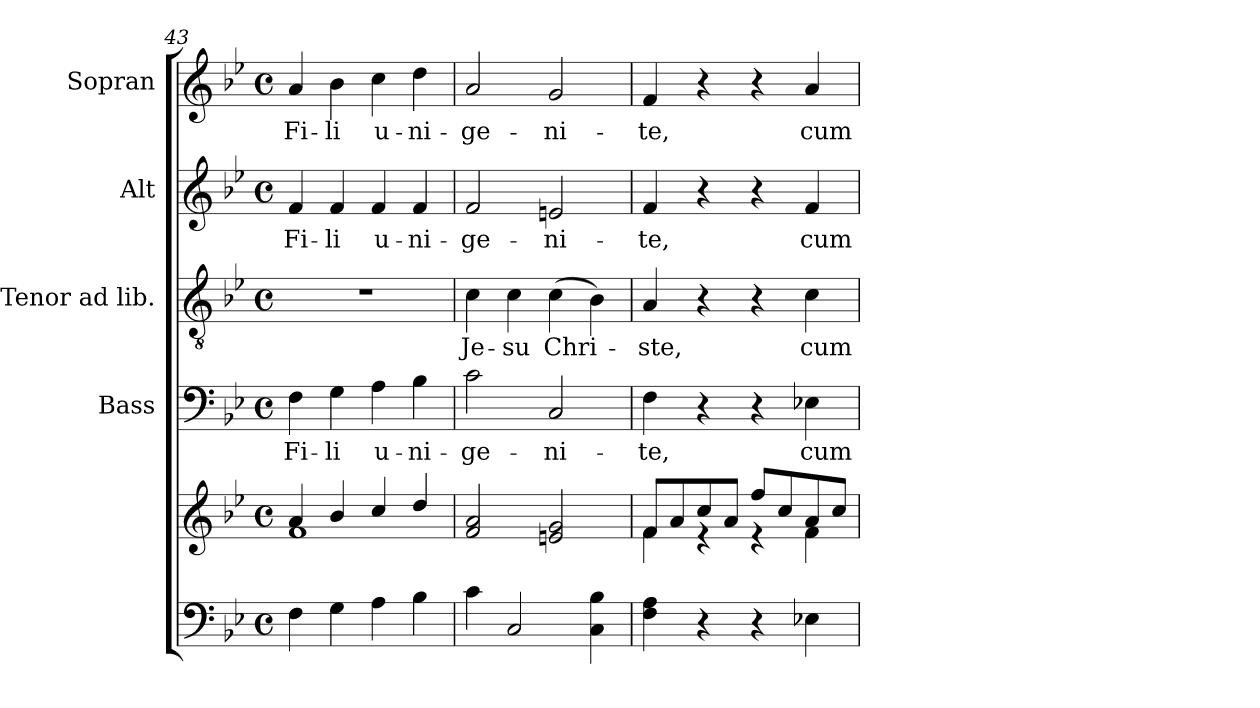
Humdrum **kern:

**kern	**kern	**kern	**text	**kern	**text	**kern	**text	**kern	**text
*part5	*part5	*part4	*part4	*part3	*part3	*part2	*part2	*part1	*part1
*staff6	*staff5	*staff4	*staff4	*staff3	*staff3	*staff2	*staff2	*staff1	*staff1
*	*	*I"Bass	*	*I"Tenor ad lib.	*	*I"Alt	*	*I"Sopran	*
*	*	*I'B.	*	*I'T.	*	*I'A.	*	*I'S.	*
*clefF4	*clefG2	*clefF4	*	*clefGv2	*	*clefG2	*	*clefG2	*
*k[b-e-]	*k[b-e-]	*k[b-e-]	*	*k[b-e-]	*	*k[b-e-]	*	*k[b-e-]	*
*B-:	*B-:	*B-:	*	*B-:	*	*B-:	*	*B-:	*
*M4/4	*M4/4	*M4/4	*	*M4/4	*	*M4/4	*	*M4/4	*
*met(c)	*met(c)	*met(c)	*	*met(c)	*	*met(c)	*	*met(c)	*
=43	=43	=43	=43	=43	=43	=43	=43	=43	=43
*	*^	*	*	*	*	*	*	*	*
!	!	!	!	!LO:LY:b	!	!	!	!LO:LY:b	!	!LO:LY:b
4F\	4a/	1f	4F\	Fi-	1r	.	4f/	Fi-	4a/	Fi-
!	!	!	!	!LO:LY:b	!	!	!	!LO:LY:b	!	!LO:LY:b
4G\	4b-/	.	4G\	-li	.	.	4f/	-li	4b-\	-li
!	!	!	!	!LO:LY:b	!	!	!	!LO:LY:b	!	!LO:LY:b
4A\	4cc/	.	4A\	u-	.	.	4f/	u-	4cc\	u-
!	!	!	!	!LO:LY:b	!	!	!	!LO:LY:b	!	!LO:LY:b
4B-\	4dd/	.	4B-\	-ni-	.	.	4f/	-ni-	4dd\	-ni-
*	*v	*v	*	*	*	*	*	*	*	*
!!LO:LB:g=z
=44	=44	=44	=44	=44	=44	=44	=44	=44	=44
!	!	!	!LO:LY:b	!	!LO:LY:b	!	!LO:LY:b	!	!LO:LY:b
4c\	2f/ 2a/	2c\	-ge-	4c\	Je-	2f/	-ge-	2a/	-ge-
!	!	!	!	!	!LO:LY:b	!	!	!	!
2C/	.	.	.	4c\	-su	.	.	.	.
!	!	!	!LO:LY:b	!	!LO:LY:b	!	!LO:LY:b	!	!LO:LY:b
.	2en/ 2g/	2C/	-ni-	(>4c\	Chri-	2en/	-ni-	2g/	-ni-
4C\ 4B-\	.	.	.	4B-\)	.	.	.	.	.
=45	=45	=45	=45	=45	=45	=45	=45	=45	=45
*	*^	*	*	*	*	*	*	*	*
!	!	!	!	!LO:LY:b	!	!LO:LY:b	!	!LO:LY:b	!	!LO:LY:b
4F\ 4A\	8f/L	4f\	4F\	-te,	4A/	-ste,	4f/	-te,	4f/	-te,
.	8a/	.	.	.	.	.	.	.	.	.
4r	8cc/	4re	4r	.	4r	.	4r	.	4r	.
.	8a/J	.	.	.	.	.	.	.	.	.
4r	8ff/L	4re	4r	.	4r	.	4r	.	4r	.
.	8cc/	.	.	.	.	.	.	.	.	.
!	!	!	!	!LO:LY:b	!	!LO:LY:b	!	!LO:LY:b	!	!LO:LY:b
4E-X\	8a/	4f\	4E-X\	cum	4c\	cum	4f/	cum	4a/	cum
.	8cc/J	.	.	.	.	.	.	.	.	.
*	*v	*v	*	*	*	*	*	*	*	*
=	=	=	=	=	=	=	=	=	=
*-	*-	*-	*-	*-	*-	*-	*-	*-	*-
